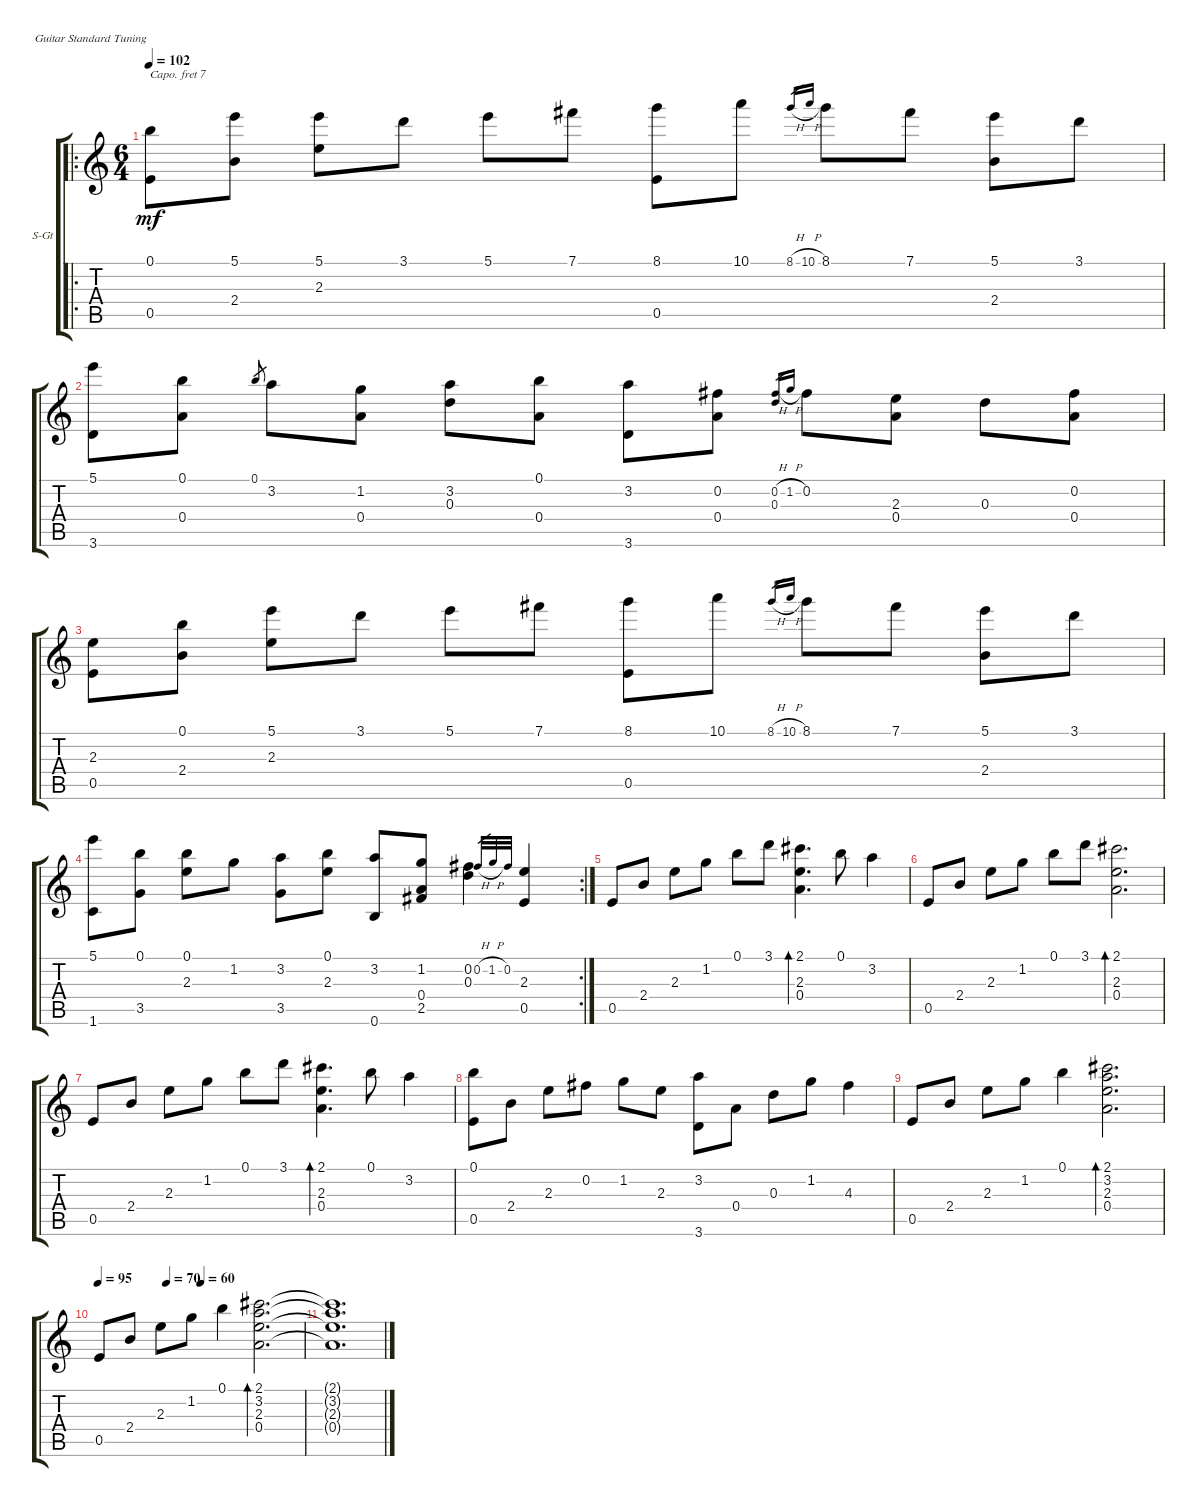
\defaultSystemsLayout 4
\bracketExtendMode groupsimilarinstruments
\firstSystemTrackNameOrientation horizontal
\otherSystemsTrackNameOrientation horizontal
\track ("Steel Guitar" "S-Gt") {instrument acousticguitarsteel}
\staff {score tabs}
\capo 7
\tuning (E4 B3 G3 D3 A2 E2)
\ro
\ts (6 4)
\tempo 102
\clef g2
\ks c
(0.5 0.1).8{dy mf} (2.4 5.1).8 (2.3 5.1).8 3.1.8 5.1.8 7.1.8 (0.5 8.1).8 10.1.8 8.1{h}.16{gr} 10.1{h}.16{gr} 8.1.8 7.1.8 (2.4 5.1).8 3.1.8 |
(3.6 5.1).8 (0.4 0.1).8 0.1.8{gr} 3.2.8 (1.2 0.4).8 (3.2 0.3).8 (0.4 0.1).8 (3.2 3.6).8 (0.4 0.2).8 (0.2{h} 0.3).16{gr} 1.2{h}.16{gr} 0.2.8 (0.4 2.3).8 0.3.8 (0.2 0.4).8 |
(0.5 2.3).8 (2.4 0.1).8 (2.3 5.1).8 3.1.8 5.1.8 7.1.8 (0.5 8.1).8 10.1.8 8.1{h}.16{gr} 10.1{h}.16{gr} 8.1.8 7.1.8 (2.4 5.1).8 3.1.8 |
\rc 2
(1.6 5.1).8 (3.5 0.1).8 (0.1 2.3).8 1.2.8 (3.5 3.2).8 (2.3 0.1).8 (0.6 3.2).8 (2.5 0.4 1.2).8 (0.2 0.3).4 0.2{h}.32{gr} 1.2{h}.32{gr} 0.2.32{gr} (2.3 0.5).4 |
0.5.8 2.4.8 2.3.8 1.2.8 0.1.8 3.1.8 (0.4 2.3 2.1).4{d bd 109} 0.1.8 3.2.4 |
0.5.8 2.4.8 2.3.8 1.2.8 0.1.8 3.1.8 (0.4 2.3 2.1).2{d bd 109} |
0.5.8 2.4.8 2.3.8 1.2.8 0.1.8 3.1.8 (0.4 2.3 2.1).4{d bd 109} 0.1.8 3.2.4 |
(0.5 0.1).8 2.4.8 2.3.8 0.2.8 1.2.8 2.3.8 (3.6 3.2).8 0.4.8 0.3.8 1.2.8 4.3.4 |
0.5.8 2.4.8 2.3.8 1.2.8 0.1.4 (0.4 2.3 2.1 3.2).2{d bd 109} |
\tempo 95
\tempo (70 0.333333)
\tempo (60 0.5)
0.5.8 2.4.8 2.3.8 1.2.8 0.1.4 (0.4 2.3 2.1 3.2).2{d bd 290} |
(2.1{t} 3.2{t} 2.3{t} 0.4{t}).1{d}
